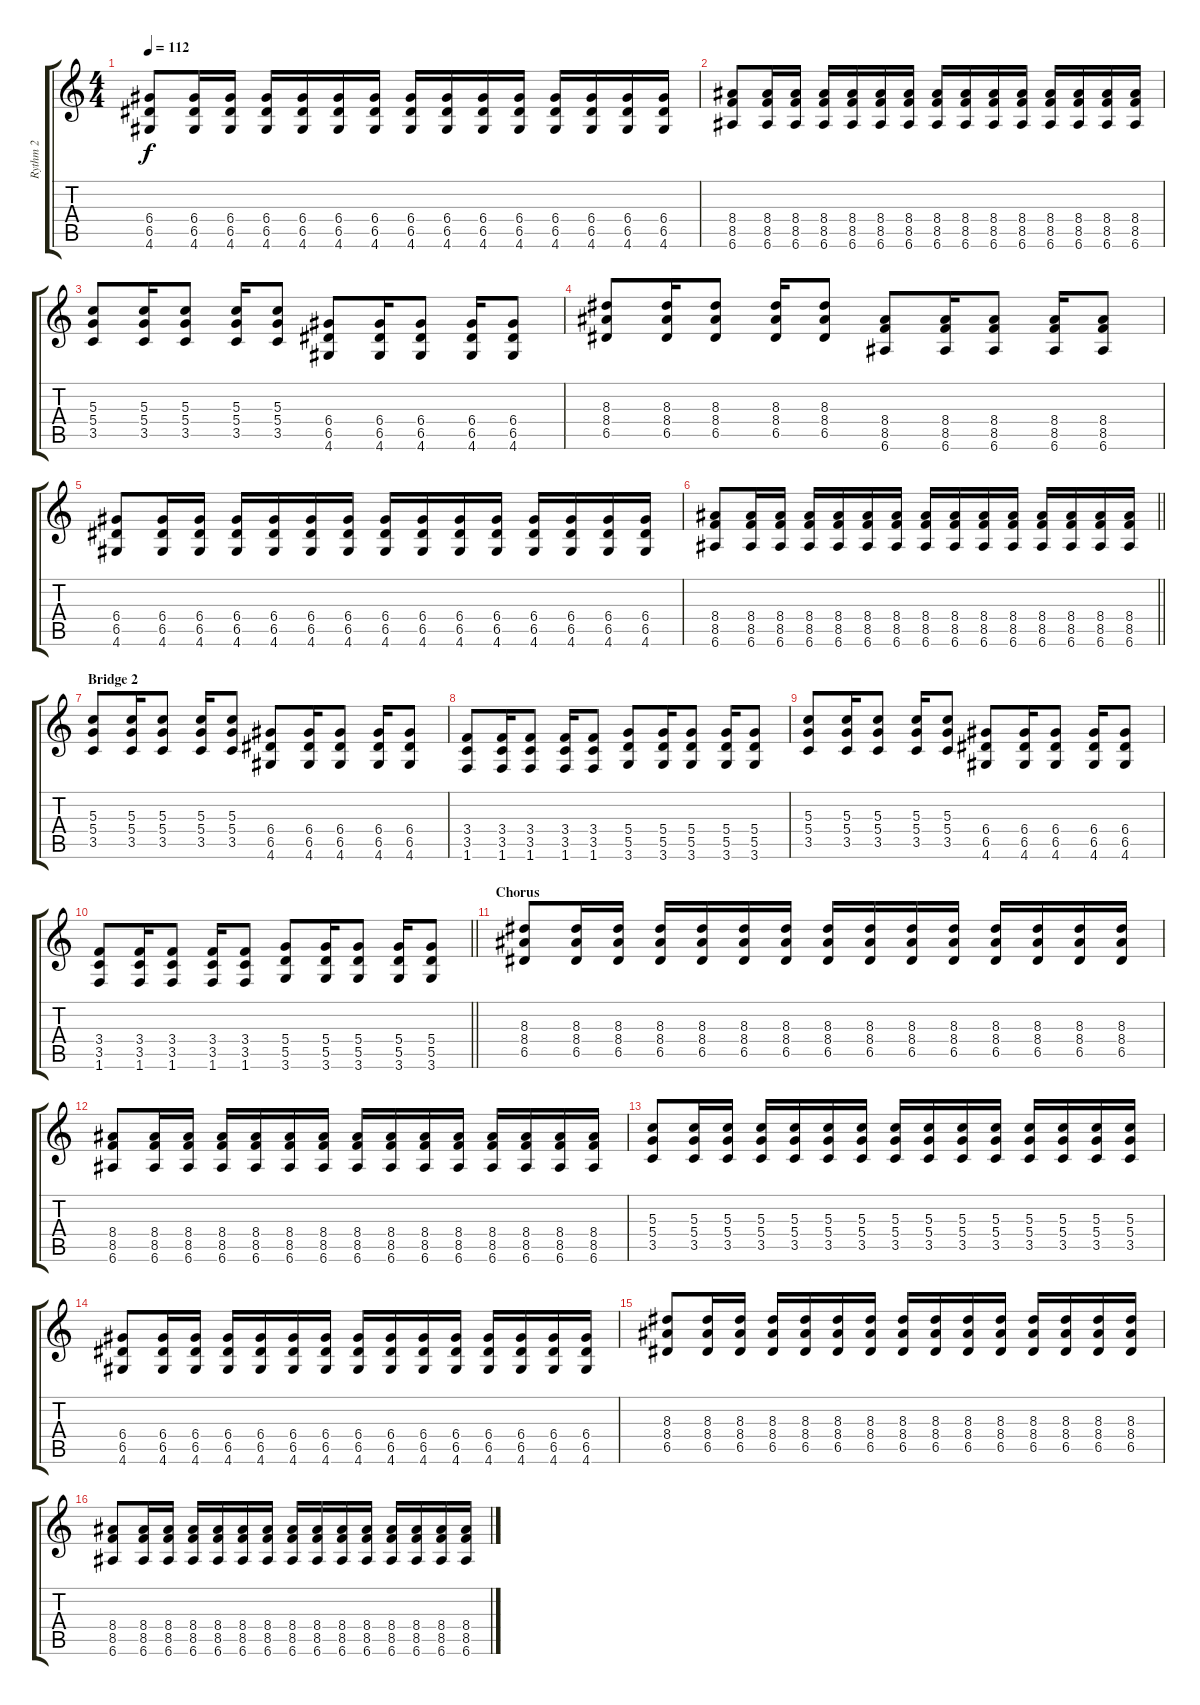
\track ("Rythm 2" "Rythm 2") {instrument distortionguitar}
\staff {score tabs}
\tuning (E4 B3 G3 D3 A2 E2) {hide}
\ts (4 4)
\tempo 112
\clef g2
\ks c
(6.4 6.5 4.6).8{dy f} (6.4 6.5 4.6).16 (6.4 6.5 4.6).16 (6.4 6.5 4.6).16 (6.4 6.5 4.6).16 (6.4 6.5 4.6).16 (6.4 6.5 4.6).16 (6.4 6.5 4.6).16 (6.4 6.5 4.6).16 (6.4 6.5 4.6).16 (6.4 6.5 4.6).16 (6.4 6.5 4.6).16 (6.4 6.5 4.6).16 (6.4 6.5 4.6).16 (6.4 6.5 4.6).16 |
(8.4 8.5 6.6).8 (8.4 8.5 6.6).16 (8.4 8.5 6.6).16 (8.4 8.5 6.6).16 (8.4 8.5 6.6).16 (8.4 8.5 6.6).16 (8.4 8.5 6.6).16 (8.4 8.5 6.6).16 (8.4 8.5 6.6).16 (8.4 8.5 6.6).16 (8.4 8.5 6.6).16 (8.4 8.5 6.6).16 (8.4 8.5 6.6).16 (8.4 8.5 6.6).16 (8.4 8.5 6.6).16 |
(5.3 5.4 3.5).8 (5.3 5.4 3.5).16 (5.3 5.4 3.5).8 (5.3 5.4 3.5).16 (5.3 5.4 3.5).8 (6.4 6.5 4.6).8 (6.4 6.5 4.6).16 (6.4 6.5 4.6).8 (6.4 6.5 4.6).16 (6.4 6.5 4.6).8 |
(8.3 8.4 6.5).8 (8.3 8.4 6.5).16 (8.3 8.4 6.5).8 (8.3 8.4 6.5).16 (8.3 8.4 6.5).8 (8.4 8.5 6.6).8 (8.4 8.5 6.6).16 (8.4 8.5 6.6).8 (8.4 8.5 6.6).16 (8.4 8.5 6.6).8 |
(6.4 6.5 4.6).8 (6.4 6.5 4.6).16 (6.4 6.5 4.6).16 (6.4 6.5 4.6).16 (6.4 6.5 4.6).16 (6.4 6.5 4.6).16 (6.4 6.5 4.6).16 (6.4 6.5 4.6).16 (6.4 6.5 4.6).16 (6.4 6.5 4.6).16 (6.4 6.5 4.6).16 (6.4 6.5 4.6).16 (6.4 6.5 4.6).16 (6.4 6.5 4.6).16 (6.4 6.5 4.6).16 |
\barLineRight lightlight
(8.4 8.5 6.6).8 (8.4 8.5 6.6).16 (8.4 8.5 6.6).16 (8.4 8.5 6.6).16 (8.4 8.5 6.6).16 (8.4 8.5 6.6).16 (8.4 8.5 6.6).16 (8.4 8.5 6.6).16 (8.4 8.5 6.6).16 (8.4 8.5 6.6).16 (8.4 8.5 6.6).16 (8.4 8.5 6.6).16 (8.4 8.5 6.6).16 (8.4 8.5 6.6).16 (8.4 8.5 6.6).16 |
\section ("" "Bridge 2")
(5.3 5.4 3.5).8 (5.3 5.4 3.5).16 (5.3 5.4 3.5).8 (5.3 5.4 3.5).16 (5.3 5.4 3.5).8 (6.4 6.5 4.6).8 (6.4 6.5 4.6).16 (6.4 6.5 4.6).8 (6.4 6.5 4.6).16 (6.4 6.5 4.6).8 |
(3.4 3.5 1.6).8 (3.4 3.5 1.6).16 (3.4 3.5 1.6).8 (3.4 3.5 1.6).16 (3.4 3.5 1.6).8 (5.4 5.5 3.6).8 (5.4 5.5 3.6).16 (5.4 5.5 3.6).8 (5.4 5.5 3.6).16 (5.4 5.5 3.6).8 |
(5.3 5.4 3.5).8 (5.3 5.4 3.5).16 (5.3 5.4 3.5).8 (5.3 5.4 3.5).16 (5.3 5.4 3.5).8 (6.4 6.5 4.6).8 (6.4 6.5 4.6).16 (6.4 6.5 4.6).8 (6.4 6.5 4.6).16 (6.4 6.5 4.6).8 |
\barLineRight lightlight
(3.4 3.5 1.6).8 (3.4 3.5 1.6).16 (3.4 3.5 1.6).8 (3.4 3.5 1.6).16 (3.4 3.5 1.6).8 (5.4 5.5 3.6).8 (5.4 5.5 3.6).16 (5.4 5.5 3.6).8 (5.4 5.5 3.6).16 (5.4 5.5 3.6).8 |
\section ("" "Chorus")
(8.3 8.4 6.5).8 (8.3 8.4 6.5).16 (8.3 8.4 6.5).16 (8.3 8.4 6.5).16 (8.3 8.4 6.5).16 (8.3 8.4 6.5).16 (8.3 8.4 6.5).16 (8.3 8.4 6.5).16 (8.3 8.4 6.5).16 (8.3 8.4 6.5).16 (8.3 8.4 6.5).16 (8.3 8.4 6.5).16 (8.3 8.4 6.5).16 (8.3 8.4 6.5).16 (8.3 8.4 6.5).16 |
(8.4 8.5 6.6).8 (8.4 8.5 6.6).16 (8.4 8.5 6.6).16 (8.4 8.5 6.6).16 (8.4 8.5 6.6).16 (8.4 8.5 6.6).16 (8.4 8.5 6.6).16 (8.4 8.5 6.6).16 (8.4 8.5 6.6).16 (8.4 8.5 6.6).16 (8.4 8.5 6.6).16 (8.4 8.5 6.6).16 (8.4 8.5 6.6).16 (8.4 8.5 6.6).16 (8.4 8.5 6.6).16 |
(5.3 5.4 3.5).8 (5.3 5.4 3.5).16 (5.3 5.4 3.5).16 (5.3 5.4 3.5).16 (5.3 5.4 3.5).16 (5.3 5.4 3.5).16 (5.3 5.4 3.5).16 (5.3 5.4 3.5).16 (5.3 5.4 3.5).16 (5.3 5.4 3.5).16 (5.3 5.4 3.5).16 (5.3 5.4 3.5).16 (5.3 5.4 3.5).16 (5.3 5.4 3.5).16 (5.3 5.4 3.5).16 |
(6.4 6.5 4.6).8 (6.4 6.5 4.6).16 (6.4 6.5 4.6).16 (6.4 6.5 4.6).16 (6.4 6.5 4.6).16 (6.4 6.5 4.6).16 (6.4 6.5 4.6).16 (6.4 6.5 4.6).16 (6.4 6.5 4.6).16 (6.4 6.5 4.6).16 (6.4 6.5 4.6).16 (6.4 6.5 4.6).16 (6.4 6.5 4.6).16 (6.4 6.5 4.6).16 (6.4 6.5 4.6).16 |
(8.3 8.4 6.5).8 (8.3 8.4 6.5).16 (8.3 8.4 6.5).16 (8.3 8.4 6.5).16 (8.3 8.4 6.5).16 (8.3 8.4 6.5).16 (8.3 8.4 6.5).16 (8.3 8.4 6.5).16 (8.3 8.4 6.5).16 (8.3 8.4 6.5).16 (8.3 8.4 6.5).16 (8.3 8.4 6.5).16 (8.3 8.4 6.5).16 (8.3 8.4 6.5).16 (8.3 8.4 6.5).16 |
(8.4 8.5 6.6).8 (8.4 8.5 6.6).16 (8.4 8.5 6.6).16 (8.4 8.5 6.6).16 (8.4 8.5 6.6).16 (8.4 8.5 6.6).16 (8.4 8.5 6.6).16 (8.4 8.5 6.6).16 (8.4 8.5 6.6).16 (8.4 8.5 6.6).16 (8.4 8.5 6.6).16 (8.4 8.5 6.6).16 (8.4 8.5 6.6).16 (8.4 8.5 6.6).16 (8.4 8.5 6.6).16
